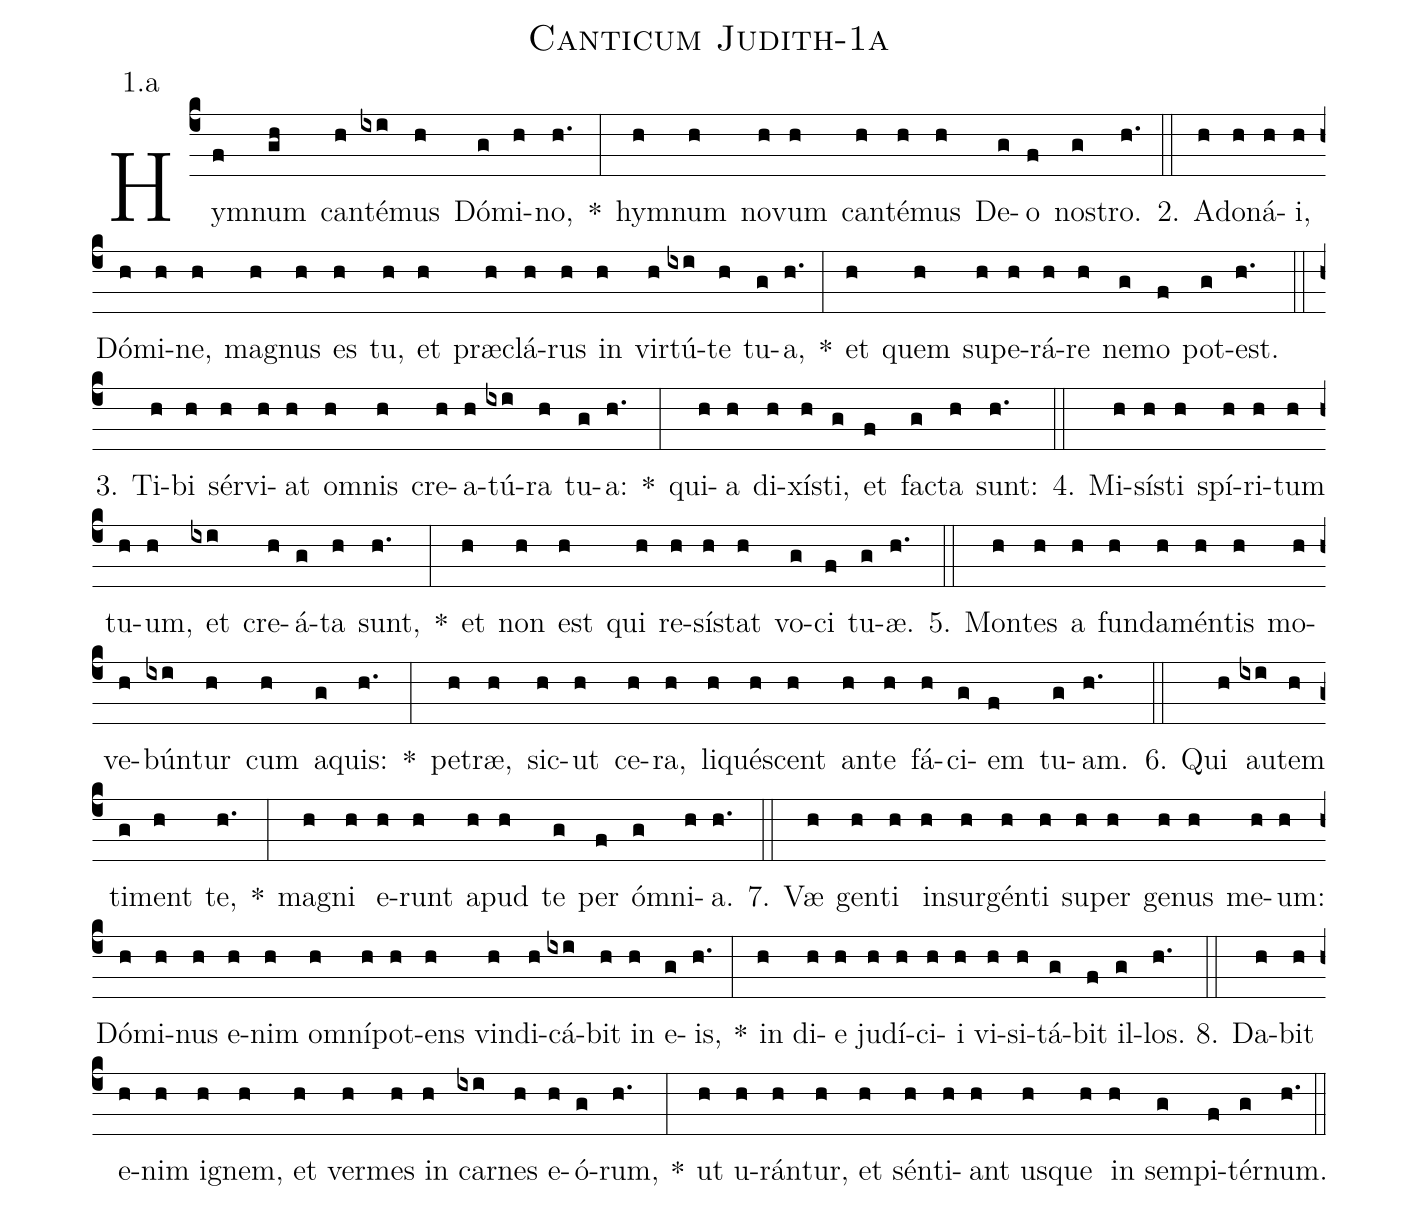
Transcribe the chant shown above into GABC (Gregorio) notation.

name: Canticum Judith-1a;
annotation: 1.a;
%%
(c4)Hym(f)num(gh) can(h)té(ixi)mus(h) Dó(g)mi(h)no,(h.) *(:) hym(h)num(h) no(h)vum(h) can(h)té(h)mus(h) De(g)o(f) nos(g)tro.(h.) (::)
2. A(h)do(h)ná(h)i,(h) Dó(h)mi(h)ne,(h) ma(h)gnus(h) es(h) tu,(h) et(h) præ(h)clá(h)rus(h) in(h) vir(h)tú(ixi)te(h) tu(g)a,(h.) *(:) et(h) quem(h) su(h)pe(h)rá(h)re(h) ne(g)mo(f) pot(g)est.(h.) (::)
3. Ti(h)bi(h) sér(h)vi(h)at(h) om(h)nis(h) cre(h)a(h)tú(ixi)ra(h) tu(g)a:(h.) *(:) qui(h)a(h) di(h)xís(h)ti,(g) et(f) fac(g)ta(h) sunt:(h.) (::)
4. Mi(h)sís(h)ti(h) spí(h)ri(h)tum(h) tu(h)um,(h) et(ixi) cre(h)á(g)ta(h) sunt,(h.) *(:) et(h) non(h) est(h) qui(h) re(h)sís(h)tat(h) vo(g)ci(f) tu(g)æ.(h.) (::)
5. Mon(h)tes(h) a(h) fun(h)da(h)mén(h)tis(h) mo(h)ve(h)bún(ixi)tur(h) cum(h) a(g)quis:(h.) *(:) pe(h)træ,(h) sic(h)ut(h) ce(h)ra,(h) li(h)qué(h)scent(h) an(h)te(h) fá(h)ci(g)em(f) tu(g)am.(h.) (::)
6. Qui(h) au(ixi)tem(h) ti(g)ment(h) te,(h.) *(:) ma(h)gni(h) e(h)runt(h) a(h)pud(h) te(g) per(f) óm(g)ni(h)a.(h.) (::)
7. Væ(h) gen(h)ti(h) in(h)sur(h)gén(h)ti(h) su(h)per(h) ge(h)nus(h) me(h)um:(h) Dó(h)mi(h)nus(h) e(h)nim(h) om(h)ní(h)pot(h)ens(h) vin(h)di(h)cá(ixi)bit(h) in(h) e(g)is,(h.) *(:) in(h) di(h)e(h) ju(h)dí(h)ci(h)i(h) vi(h)si(h)tá(g)bit(f) il(g)los.(h.) (::)
8. Da(h)bit(h) e(h)nim(h) i(h)gnem,(h) et(h) ver(h)mes(h) in(h) car(ixi)nes(h) e(h)ó(g)rum,(h.) *(:) ut(h) u(h)rán(h)tur,(h) et(h) sén(h)ti(h)ant(h) us(h)que(h) in(h) sem(g)pi(f)tér(g)num.(h.) (::)
